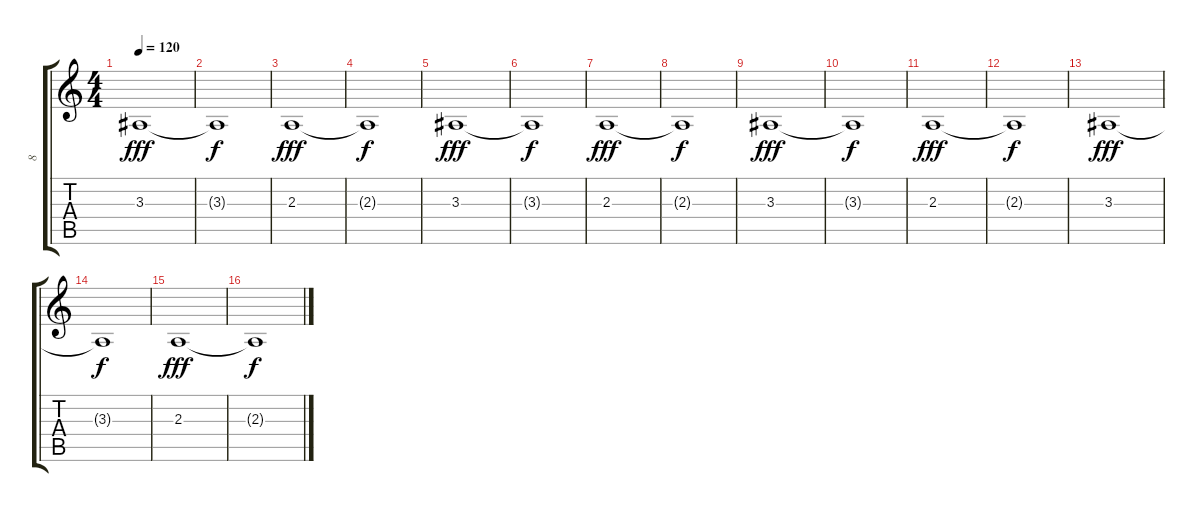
\track ("8" "8") {instrument stringensemble1}
\staff {score tabs}
\tuning (E4 B3 G3 D3 A2 E2) {hide}
\ts (4 4)
\tempo 120
\clef g2
\ks c
3.3.1{dy fff} |
3.3{t}.1{dy f} |
2.3.1{dy fff} |
2.3{t}.1{dy f} |
3.3.1{dy fff} |
3.3{t}.1{dy f} |
2.3.1{dy fff} |
2.3{t}.1{dy f} |
3.3.1{dy fff} |
3.3{t}.1{dy f} |
2.3.1{dy fff} |
2.3{t}.1{dy f} |
3.3.1{dy fff} |
3.3{t}.1{dy f} |
2.3.1{dy fff} |
2.3{t}.1{dy f}
